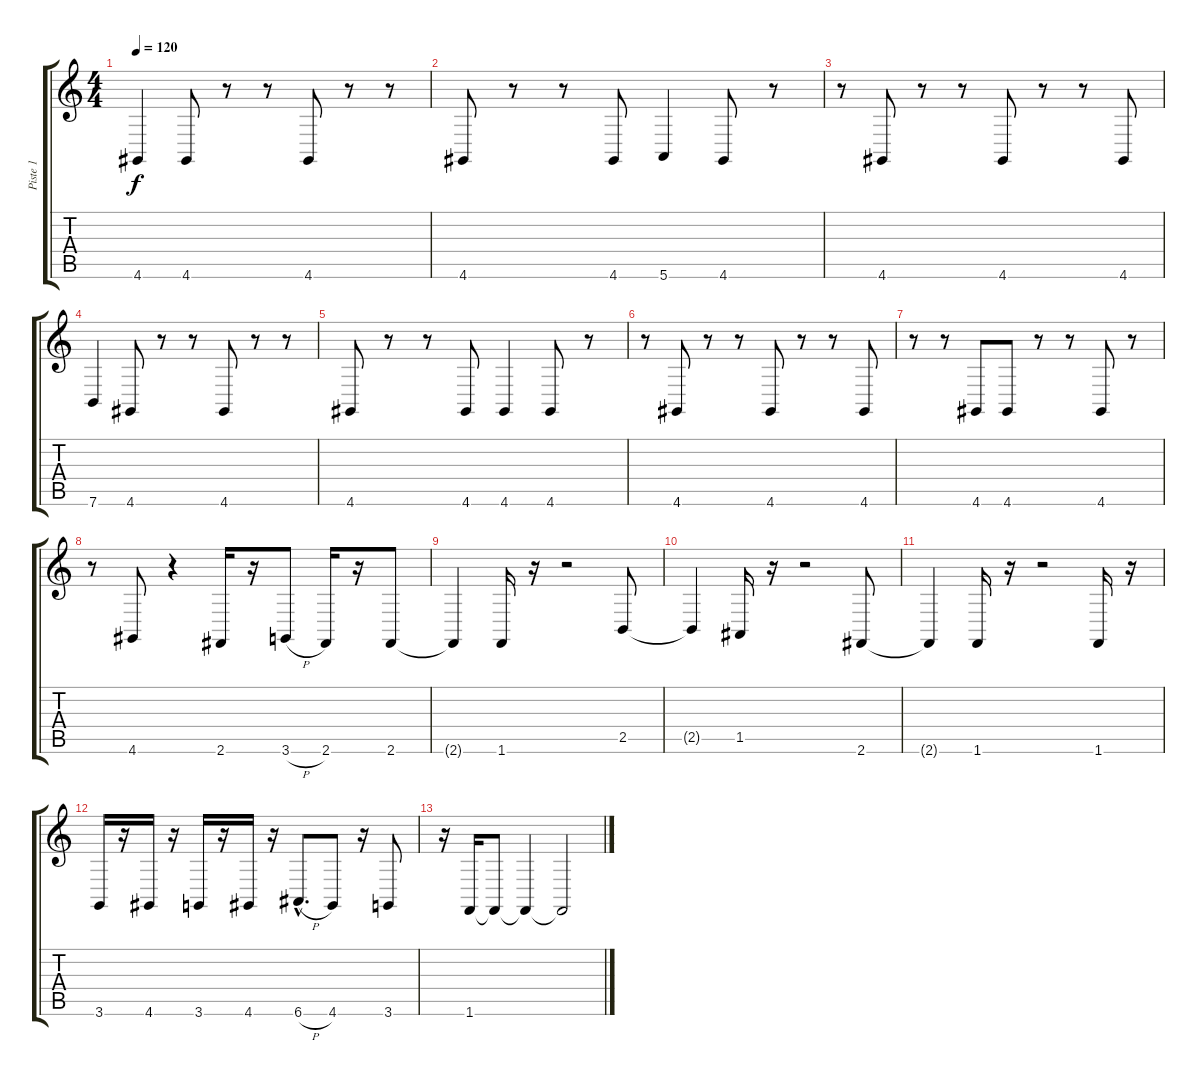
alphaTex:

\track ("Piste 1" "Piste 1") {instrument tremolostrings}
\staff {score tabs}
\tuning (E4 B3 G3 D3 A2 E2) {hide}
\ts (4 4)
\tempo 120
\clef g2
\ks c
4.6.4{dy f} 4.6.8 r.8 r.8 4.6.8 r.8 r.8 |
4.6.8 r.8 r.8 4.6.8 5.6.4 4.6.8 r.8 |
r.8 4.6.8 r.8 r.8 4.6.8 r.8 r.8 4.6.8 |
7.6.4 4.6.8 r.8 r.8 4.6.8 r.8 r.8 |
4.6.8 r.8 r.8 4.6.8 4.6.4 4.6.8 r.8 |
r.8 4.6.8 r.8 r.8 4.6.8 r.8 r.8 4.6.8 |
r.8 r.8 4.6.8 4.6.8 r.8 r.8 4.6.8 r.8 |
r.8 4.6.8 r.4 2.6.16 r.16 3.6{h}.8 2.6.16 r.16 2.6.8 |
2.6{t}.4 1.6.16 r.16 r.2 2.5.8 |
2.5{t}.4 1.5.16 r.16 r.2 2.6.8 |
2.6{t}.4 1.6.16 r.16 r.2 1.6.16 r.16 |
3.6.16 r.16 4.6.16 r.16 3.6.16 r.16 4.6.16 r.16 6.6{h hac}.8{d} 4.6.8 r.16 3.6.8 |
r.16 1.6.16 1.6{t}.8 1.6{t}.4 1.6{t}.2
